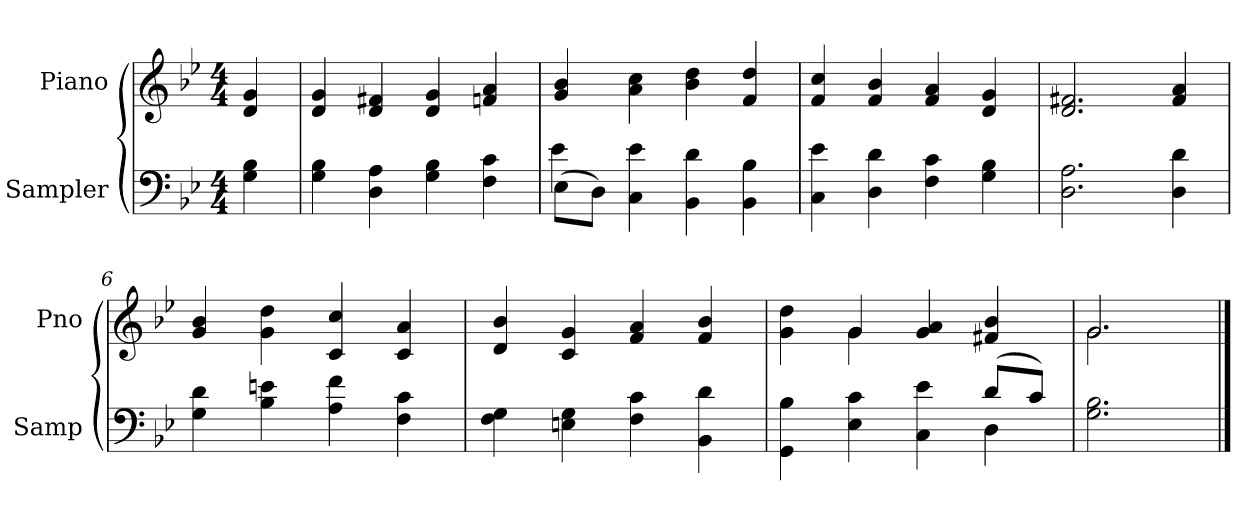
**kern	**kern
*part2	*part1
*staff2	*staff1
*I"Sampler	*I"Piano
*I'Samp	*I'Pno
*clefF4	*clefG2
*k[b-e-]	*k[b-e-]
*B-:	*B-:
*M4/4	*M4/4
=1	=1
4G 4B-	4d 4g
=2	=2
4G 4B-	4d 4g
4D 4A	4d 4f#X
4G 4B-	4d 4g
4F 4c	4fn 4a
=3	=3
*^	*
(8E-\L	4e-	4g 4b-
8D\J)	.	.
4C 4e-	2.ryy	4a 4cc
4BB- 4d	.	4b- 4dd
4BB- 4B-	.	4f 4dd
*v	*v	*
=4	=4
4C 4e-	4f 4cc
4D 4d	4f 4b-
4F 4c	4f 4a
4G 4B-	4d 4g
=5	=5
2.D 2.A	2.d 2.f#X
4D 4d	4f# 4a
=6	=6
4G 4d	4g 4b-
4B- 4en	4g 4dd
4A 4f	4c 4cc
4F 4c	4c 4a
=7	=7
4F 4G	4d 4b-
4En 4G	4c 4g
4F 4c	4f 4a
4BB- 4d	4f 4b-
=8	=8
*^	*^
4GG 4B-	2.ryy	4g 4dd	4ryy
4E- 4c	.	4g/	4g
4C 4e-	.	4g 4a	2ryy
(8d/L	4D	4f#X 4b-	.
8c/J)	.	.	.
*v	*v	*	*
=9	=9	=9
2.G 2.B-	2.g/	2.g
*	*v	*v
==	==
*-	*-
